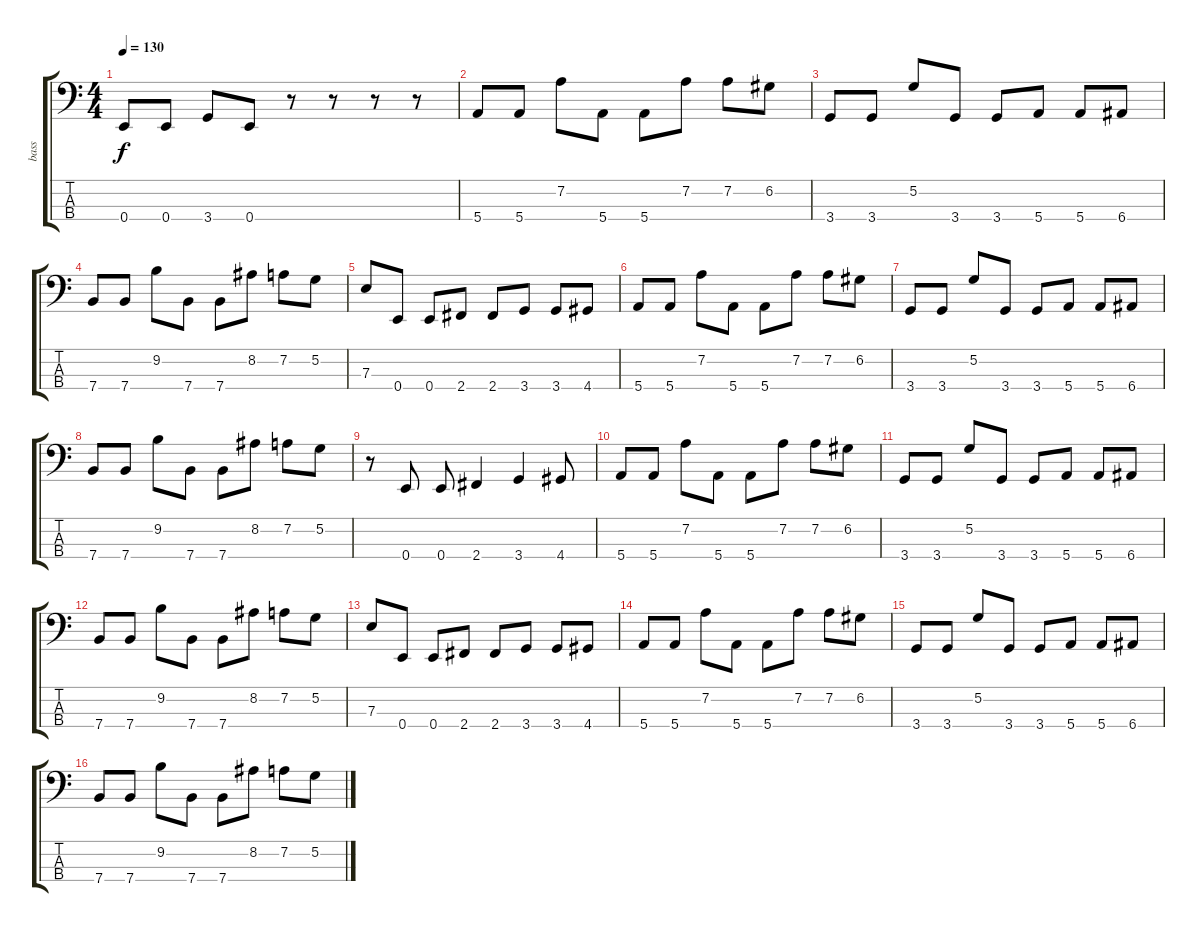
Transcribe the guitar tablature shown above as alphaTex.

\track ("bass" "bass") {instrument contrabass}
\staff {score tabs}
\tuning (G2 D2 A1 E1) {hide}
\ts (4 4)
\tempo 130
\clef f4
\ks c
0.4.8{dy f} 0.4.8 3.4.8 0.4.8 r.8 r.8 r.8 r.8 |
5.4.8 5.4.8 7.2.8 5.4.8 5.4.8 7.2.8 7.2.8 6.2.8 |
3.4.8 3.4.8 5.2.8 3.4.8 3.4.8 5.4.8 5.4.8 6.4.8 |
7.4.8 7.4.8 9.2.8 7.4.8 7.4.8 8.2.8 7.2.8 5.2.8 |
7.3.8 0.4.8 0.4.8 2.4.8 2.4.8 3.4.8 3.4.8 4.4.8 |
5.4.8 5.4.8 7.2.8 5.4.8 5.4.8 7.2.8 7.2.8 6.2.8 |
3.4.8 3.4.8 5.2.8 3.4.8 3.4.8 5.4.8 5.4.8 6.4.8 |
7.4.8 7.4.8 9.2.8 7.4.8 7.4.8 8.2.8 7.2.8 5.2.8 |
r.8 0.4.8 0.4.8 2.4.4 3.4.4 4.4.8 |
5.4.8 5.4.8 7.2.8 5.4.8 5.4.8 7.2.8 7.2.8 6.2.8 |
3.4.8 3.4.8 5.2.8 3.4.8 3.4.8 5.4.8 5.4.8 6.4.8 |
7.4.8 7.4.8 9.2.8 7.4.8 7.4.8 8.2.8 7.2.8 5.2.8 |
7.3.8 0.4.8 0.4.8 2.4.8 2.4.8 3.4.8 3.4.8 4.4.8 |
5.4.8 5.4.8 7.2.8 5.4.8 5.4.8 7.2.8 7.2.8 6.2.8 |
3.4.8 3.4.8 5.2.8 3.4.8 3.4.8 5.4.8 5.4.8 6.4.8 |
7.4.8 7.4.8 9.2.8 7.4.8 7.4.8 8.2.8 7.2.8 5.2.8
